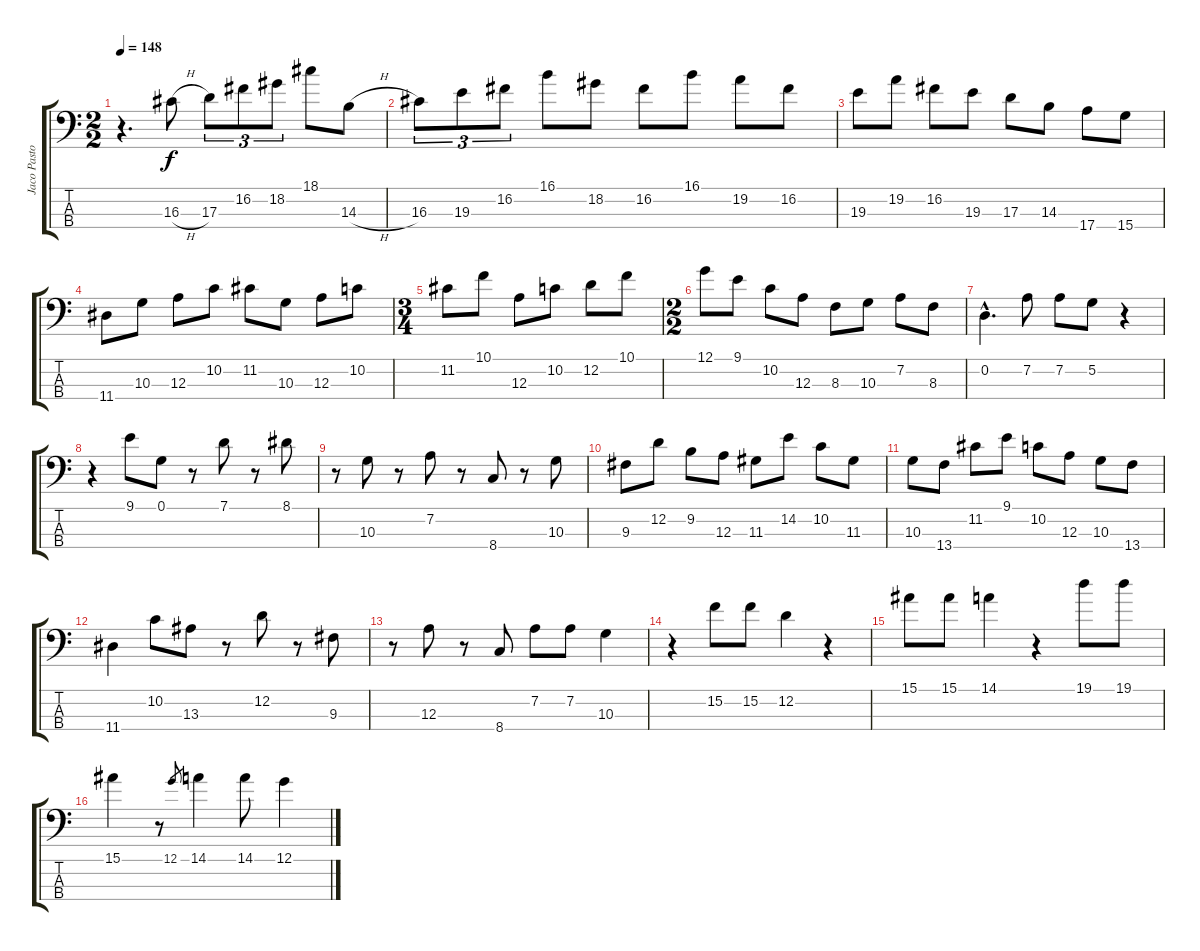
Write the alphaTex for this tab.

\track ("Jaco Pastorius" "Jaco Pasto") {instrument fretlessbass}
\staff {score tabs}
\tuning (G2 D2 A1 E1) {hide}
\ts (2 2)
\tempo 148
\clef f4
\ks c
r.4{d dy f} 16.3{h}.8 17.3.8{tu (3 2)} 16.2.8{tu (3 2)} 18.2.8{tu (3 2)} 18.1.8 14.3{h}.8 |
16.3.8{tu (3 2)} 19.3.8{tu (3 2)} 16.2.8{tu (3 2)} 16.1.8 18.2.8 16.2.8 16.1.8 19.2.8 16.2.8 |
19.3.8 19.2.8 16.2.8 19.3.8 17.3.8 14.3.8 17.4.8 15.4.8 |
11.4.8 10.3.8 12.3.8 10.2.8 11.2.8 10.3.8 12.3.8 10.2.8 |
\ts (3 4)
11.2.8 10.1.8 12.3.8 10.2.8 12.2.8 10.1.8 |
\ts (2 2)
12.1.8 9.1.8 10.2.8 12.3.8 8.3.8 10.3.8 7.2.8 8.3.8 |
0.2{hac}.4{d} 7.2.8 7.2.8 5.2.8 r.4 |
r.4 9.1.8 0.1.8 r.8 7.1.8 r.8 8.1.8 |
r.8 10.3.8 r.8 7.2.8 r.8 8.4.8 r.8 10.3.8 |
9.3.8 12.2.8 9.2.8 12.3.8 11.3.8 14.2.8 10.2.8 11.3.8 |
10.3.8 13.4.8 11.2.8 9.1.8 10.2.8 12.3.8 10.3.8 13.4.8 |
11.4.4 10.2.8 13.3.8 r.8 12.2.8 r.8 9.3.8 |
r.8 12.3.8 r.8 8.4.8 7.2.8 7.2.8 10.3.4 |
r.4 15.2.8 15.2.8 12.2.4 r.4 |
15.1.8 15.1.8 14.1.4 r.4 19.1.8 19.1.8 |
15.1.4 r.8 12.1.8{gr} 14.1.4 14.1.8 12.1.4
